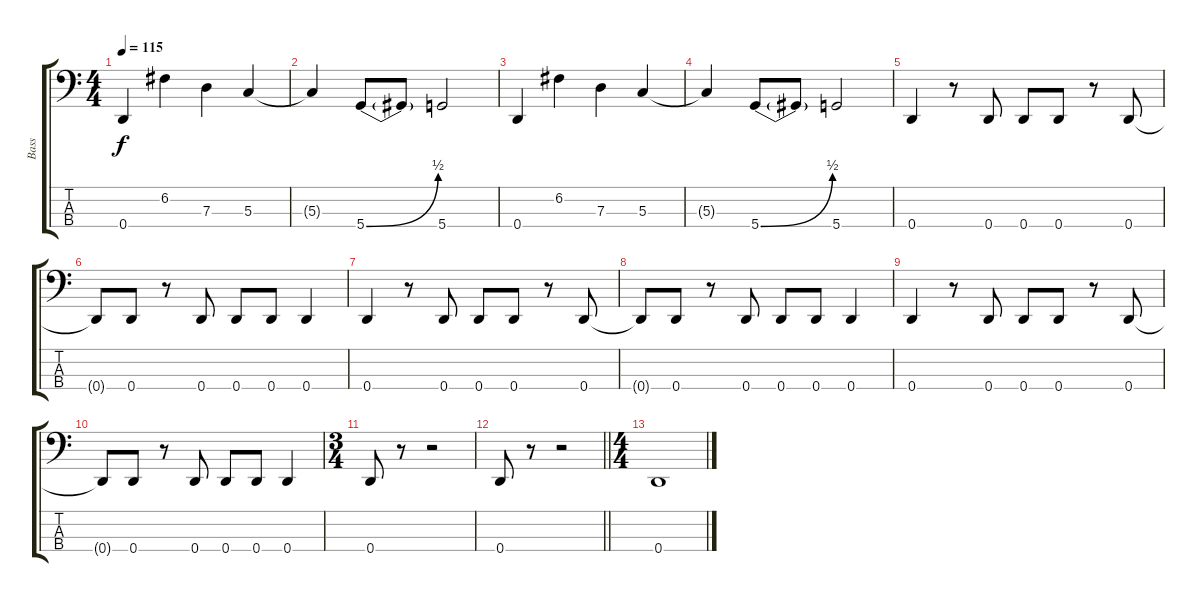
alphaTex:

\track ("Bass" "Bass") {instrument electricbasspick}
\staff {score tabs}
\tuning (F2 C2 G1 D1) {hide}
\ts (4 4)
\tempo 115
\clef f4
\ks c
0.4.4{dy f} 6.2.4 7.3.4 5.3.4 |
5.3{t}.4 5.4{be (bend 0 0 60 2)}.8 5.4{t}.8 5.4.2 |
0.4.4 6.2.4 7.3.4 5.3.4 |
5.3{t}.4 5.4{be (bend 0 0 60 2)}.8 5.4{t}.8 5.4.2 |
0.4.4 r.8 0.4.8 0.4.8 0.4.8 r.8 0.4.8 |
0.4{t}.8 0.4.8 r.8 0.4.8 0.4.8 0.4.8 0.4.4 |
0.4.4 r.8 0.4.8 0.4.8 0.4.8 r.8 0.4.8 |
0.4{t}.8 0.4.8 r.8 0.4.8 0.4.8 0.4.8 0.4.4 |
0.4.4 r.8 0.4.8 0.4.8 0.4.8 r.8 0.4.8 |
0.4{t}.8 0.4.8 r.8 0.4.8 0.4.8 0.4.8 0.4.4 |
\ts (3 4)
0.4.8 r.8 r.2 |
\barLineRight lightlight
0.4.8 r.8 r.2 |
\ts (4 4)
0.4.1
